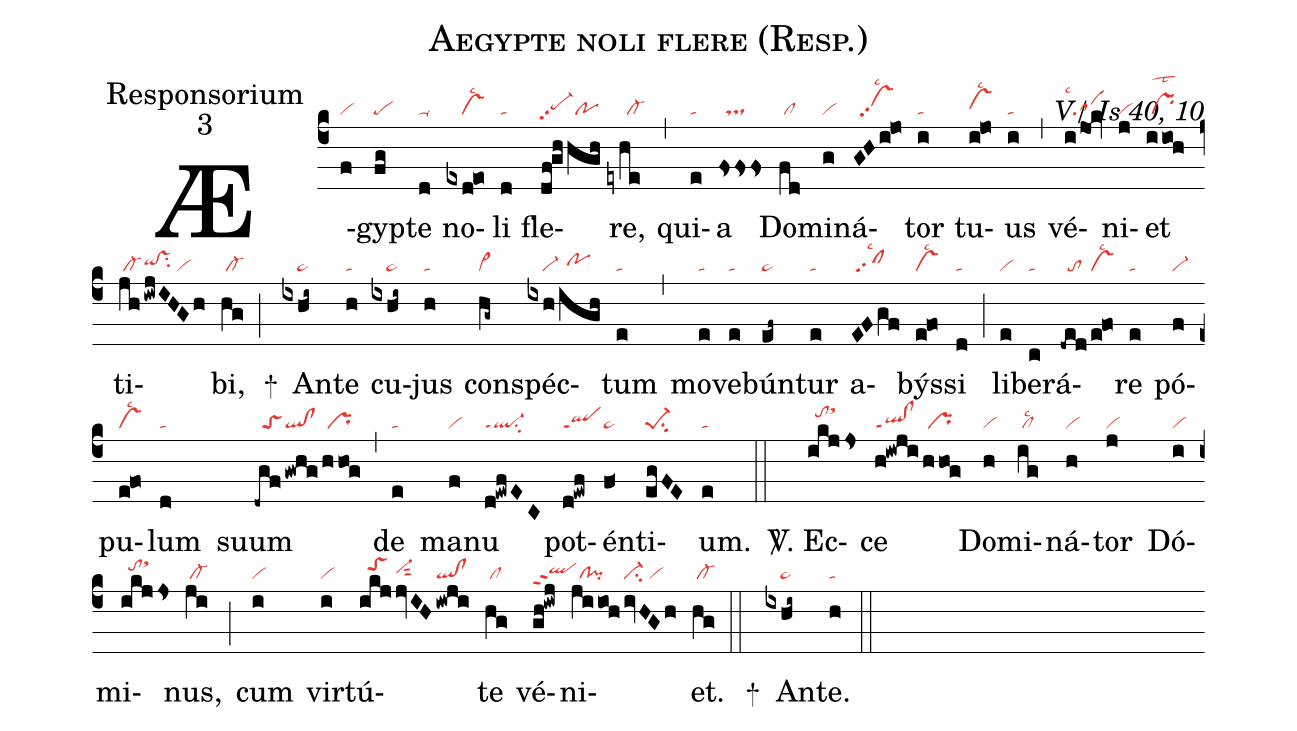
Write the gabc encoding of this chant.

name:Aegypte noli flere (Resp.);
office-part:Responsorium;
mode:3;
commentary:V/ Is 40, 10;
nabc-lines:1;
%%
(c4)Æ(f|vi)gyp(fg|pe)te(d|ta-) no(exd!eo|////vslsc2)li(d|ta) fle(df!gh|pe-hhpp2|hgh|//po)re,(eyhe|/////cl-) (,) qui(e|ta)a(fsss|//ts) Do(fd|/cl)mi(g|vi)ná(GHi!jo|//vshipp2lsc2)tor(i|ta) tu(i!jo|vshhlsc2)us(i|ta) (,) vé(ijok|salsc1)ni(j|vi)et(iioh|/prlst2) ti(jh|/cl-|!iwjIHGh|qihh!vshhsu2/vi)bi,(hg|/cl-) (;)
+()
An(ixhi~|////pe~)te(h|ta) cu(ixhi~|////pe~)jus(h|ta) con(hg~|cl~)spéc(ixh|////vi-|/igh|//pohh)tum(e|ta) (,) mo(e|ta)ve(e|ta)bún(ef~|pe~)tur(e|ta) a(EFgf|/sflsc2)býs(e!fo|vslsc2)si(d|ta) (;) li(e|vi)be(c|ta)rá(-ded|//to|/e!fo|vslsc2)re(e|ta) pó(f|vi-)pu(e!fo|vslsc2)lum(d|ta) suum(-dgf|//toS|!gwhg|ql!cl|/hhog|/pr) (,) de(e|ta) ma(f|vi)nu(d!ewfEC|ql-ppt1su2) pot(d!ewf|qlppt1)én(f<|pe~)ti(egFE|pe-1su2)um.(e|ta) (::)

<sp>V/</sp>. Ec(ikjjs|//tohjsthl)ce(h!iwji|ql!clppt1|/hhog|/pr) Do(h|vi)mi(ig|/cllsc2)ná(h|vi)tor(j|vi) Dó(i|vi)mi(ikjjs|//tohisthk)nus,(ji|/cl-) (;) cum(i|vi) vir(i|vi)tú(ikj|//toShi|jvIH|vi-hhsut2|/iwji|ql!cl)te(hg|/cl) vé(gh!iwj|qlhhppt2)ni(jiioh|//cl!pi|/ivHGh|vi-su2/vi)et.(hg|/cl-) (::)
+()
An(ixhi~|////pe~)te.(h|ta) (::)
